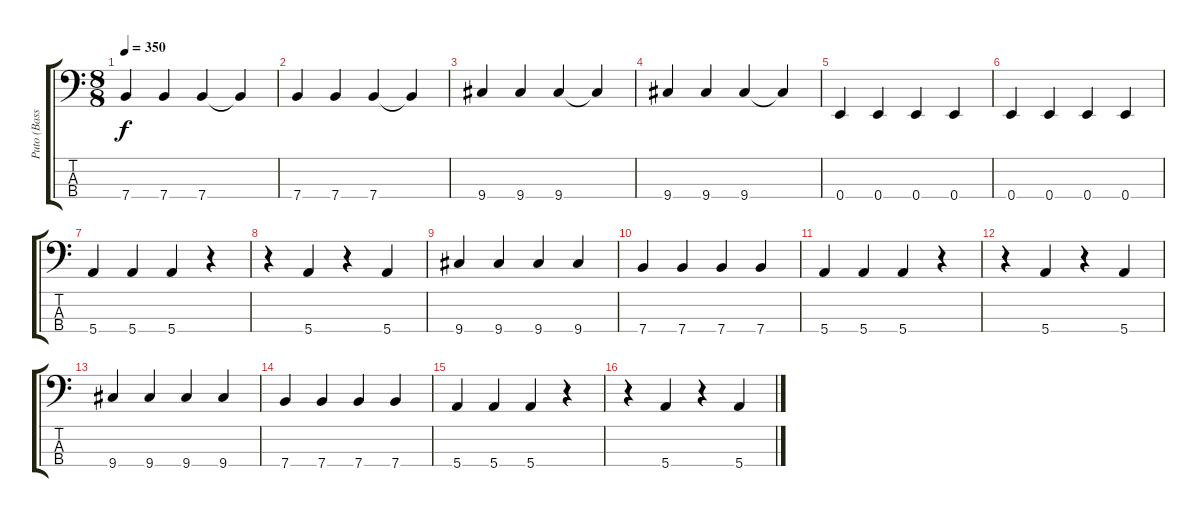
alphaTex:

\track ("Puto (Bass)" "Puto (Bass") {solo instrument electricbasspick}
\staff {score tabs}
\tuning (G2 D2 A1 E1) {hide}
\ts (8 8)
\tempo 350
\clef f4
\ks c
7.4.4{dy f} 7.4.4 7.4.4 7.4{t}.4 |
7.4.4 7.4.4 7.4.4 7.4{t}.4 |
9.4.4 9.4.4 9.4.4 9.4{t}.4 |
9.4.4 9.4.4 9.4.4 9.4{t}.4 |
0.4.4 0.4.4 0.4.4 0.4.4 |
0.4.4 0.4.4 0.4.4 0.4.4 |
5.4.4 5.4.4 5.4.4 r.4 |
r.4 5.4.4 r.4 5.4.4 |
9.4.4 9.4.4 9.4.4 9.4.4 |
7.4.4 7.4.4 7.4.4 7.4.4 |
5.4.4 5.4.4 5.4.4 r.4 |
r.4 5.4.4 r.4 5.4.4 |
9.4.4 9.4.4 9.4.4 9.4.4 |
7.4.4 7.4.4 7.4.4 7.4.4 |
5.4.4 5.4.4 5.4.4 r.4 |
r.4 5.4.4 r.4 5.4.4
